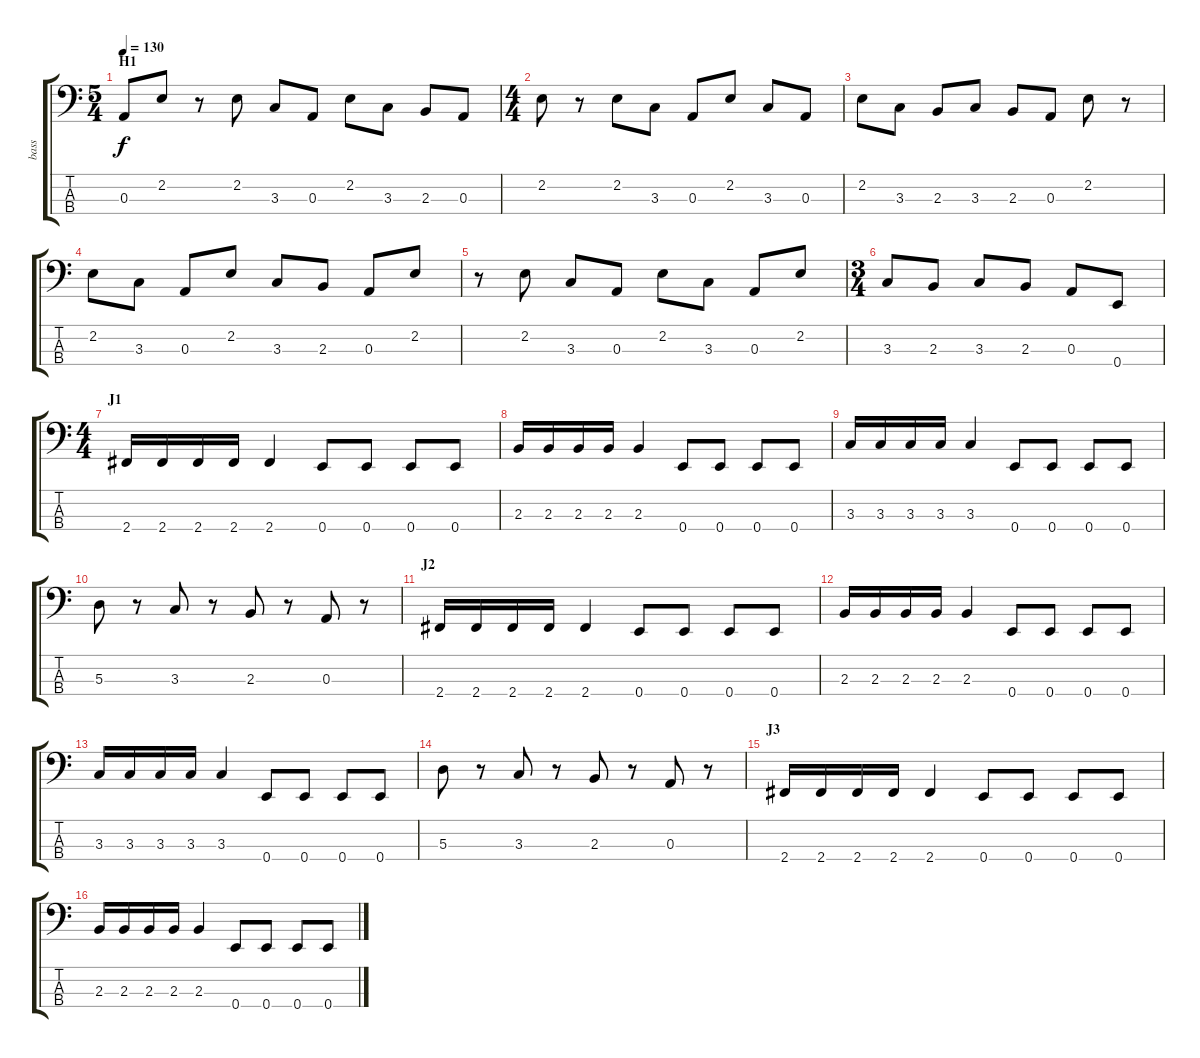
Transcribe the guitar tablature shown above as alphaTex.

\track ("bass" "bass") {instrument electricbassfinger}
\staff {score tabs}
\tuning (G2 D2 A1 E1) {hide}
\ts (5 4)
\section ("" "H1")
\tempo 130
\clef f4
\ks c
0.3.8{dy f} 2.2.8 r.8 2.2.8 3.3.8 0.3.8 2.2.8 3.3.8 2.3.8 0.3.8 |
\ts (4 4)
2.2.8 r.8 2.2.8 3.3.8 0.3.8 2.2.8 3.3.8 0.3.8 |
2.2.8 3.3.8 2.3.8 3.3.8 2.3.8 0.3.8 2.2.8 r.8 |
2.2.8 3.3.8 0.3.8 2.2.8 3.3.8 2.3.8 0.3.8 2.2.8 |
r.8 2.2.8 3.3.8 0.3.8 2.2.8 3.3.8 0.3.8 2.2.8 |
\ts (3 4)
3.3.8 2.3.8 3.3.8 2.3.8 0.3.8 0.4.8 |
\ts (4 4)
\section ("" "J1")
2.4.16 2.4.16 2.4.16 2.4.16 2.4.4 0.4.8 0.4.8 0.4.8 0.4.8 |
2.3.16 2.3.16 2.3.16 2.3.16 2.3.4 0.4.8 0.4.8 0.4.8 0.4.8 |
3.3.16 3.3.16 3.3.16 3.3.16 3.3.4 0.4.8 0.4.8 0.4.8 0.4.8 |
5.3.8 r.8 3.3.8 r.8 2.3.8 r.8 0.3.8 r.8 |
\section ("" "J2")
2.4.16 2.4.16 2.4.16 2.4.16 2.4.4 0.4.8 0.4.8 0.4.8 0.4.8 |
2.3.16 2.3.16 2.3.16 2.3.16 2.3.4 0.4.8 0.4.8 0.4.8 0.4.8 |
3.3.16 3.3.16 3.3.16 3.3.16 3.3.4 0.4.8 0.4.8 0.4.8 0.4.8 |
5.3.8 r.8 3.3.8 r.8 2.3.8 r.8 0.3.8 r.8 |
\section ("" "J3")
2.4.16 2.4.16 2.4.16 2.4.16 2.4.4 0.4.8 0.4.8 0.4.8 0.4.8 |
2.3.16 2.3.16 2.3.16 2.3.16 2.3.4 0.4.8 0.4.8 0.4.8 0.4.8
